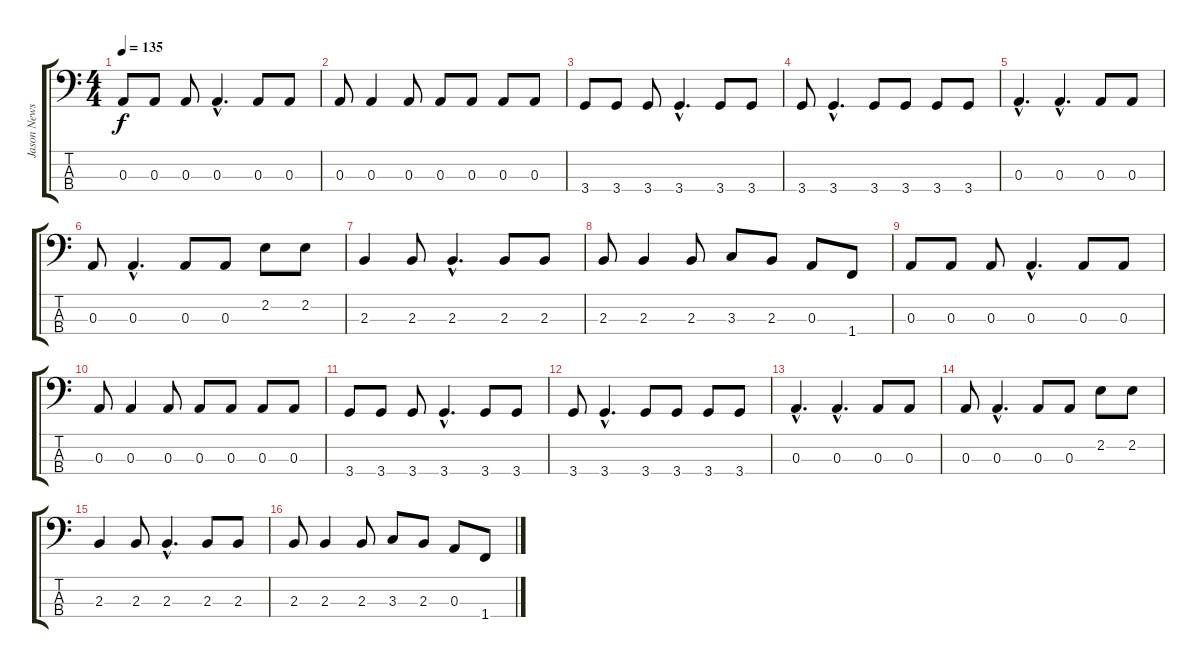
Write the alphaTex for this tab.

\track ("Jason Newstead (bass)" "Jason News") {instrument electricbassfinger}
\staff {score tabs}
\tuning (G2 D2 A1 E1) {hide}
\ts (4 4)
\tempo 135
\clef f4
\ks c
0.3.8{dy f} 0.3.8 0.3.8 0.3{hac}.4{d} 0.3.8 0.3.8 |
0.3.8 0.3.4 0.3.8 0.3.8 0.3.8 0.3.8 0.3.8 |
3.4.8 3.4.8 3.4.8 3.4{hac}.4{d} 3.4.8 3.4.8 |
3.4.8 3.4{hac}.4{d} 3.4.8 3.4.8 3.4.8 3.4.8 |
0.3{hac}.4{d} 0.3{hac}.4{d} 0.3.8 0.3.8 |
0.3.8 0.3{hac}.4{d} 0.3.8 0.3.8 2.2.8 2.2.8 |
2.3.4 2.3.8 2.3{hac}.4{d} 2.3.8 2.3.8 |
2.3.8 2.3.4 2.3.8 3.3.8 2.3.8 0.3.8 1.4.8 |
0.3.8 0.3.8 0.3.8 0.3{hac}.4{d} 0.3.8 0.3.8 |
0.3.8 0.3.4 0.3.8 0.3.8 0.3.8 0.3.8 0.3.8 |
3.4.8 3.4.8 3.4.8 3.4{hac}.4{d} 3.4.8 3.4.8 |
3.4.8 3.4{hac}.4{d} 3.4.8 3.4.8 3.4.8 3.4.8 |
0.3{hac}.4{d} 0.3{hac}.4{d} 0.3.8 0.3.8 |
0.3.8 0.3{hac}.4{d} 0.3.8 0.3.8 2.2.8 2.2.8 |
2.3.4 2.3.8 2.3{hac}.4{d} 2.3.8 2.3.8 |
2.3.8 2.3.4 2.3.8 3.3.8 2.3.8 0.3.8 1.4.8
